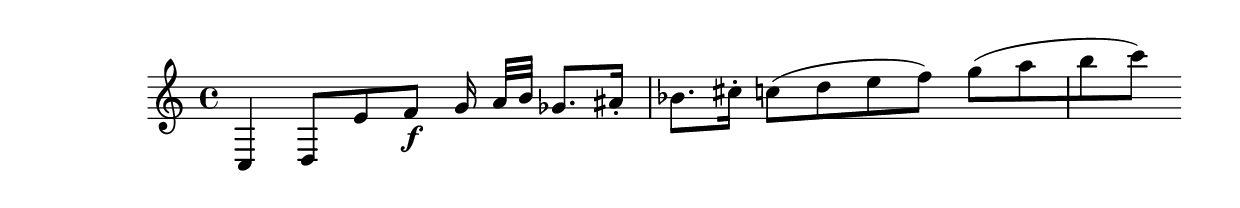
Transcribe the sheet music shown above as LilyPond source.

\version "2.18.2"

"/global/music" = \relative c {
  << \new Voice = "global_voice1" {
    c4 d8[ e' f]\f
    \autoBeamOff
    g16 a32[ b] ges8.[ ais16]-. bes8.[ cis16]-.

    c8[( d e f]) g[( a b c])
    \autoBeamOn
  } >>
}

\book {
  \header {
  }

  \bookpart { 
    \score {
      <<
      \new Staff = GlobalStaff \with { }
      \context Staff = GlobalStaff {
        \"/global/music"
      }
      >>
    }
  }
}
